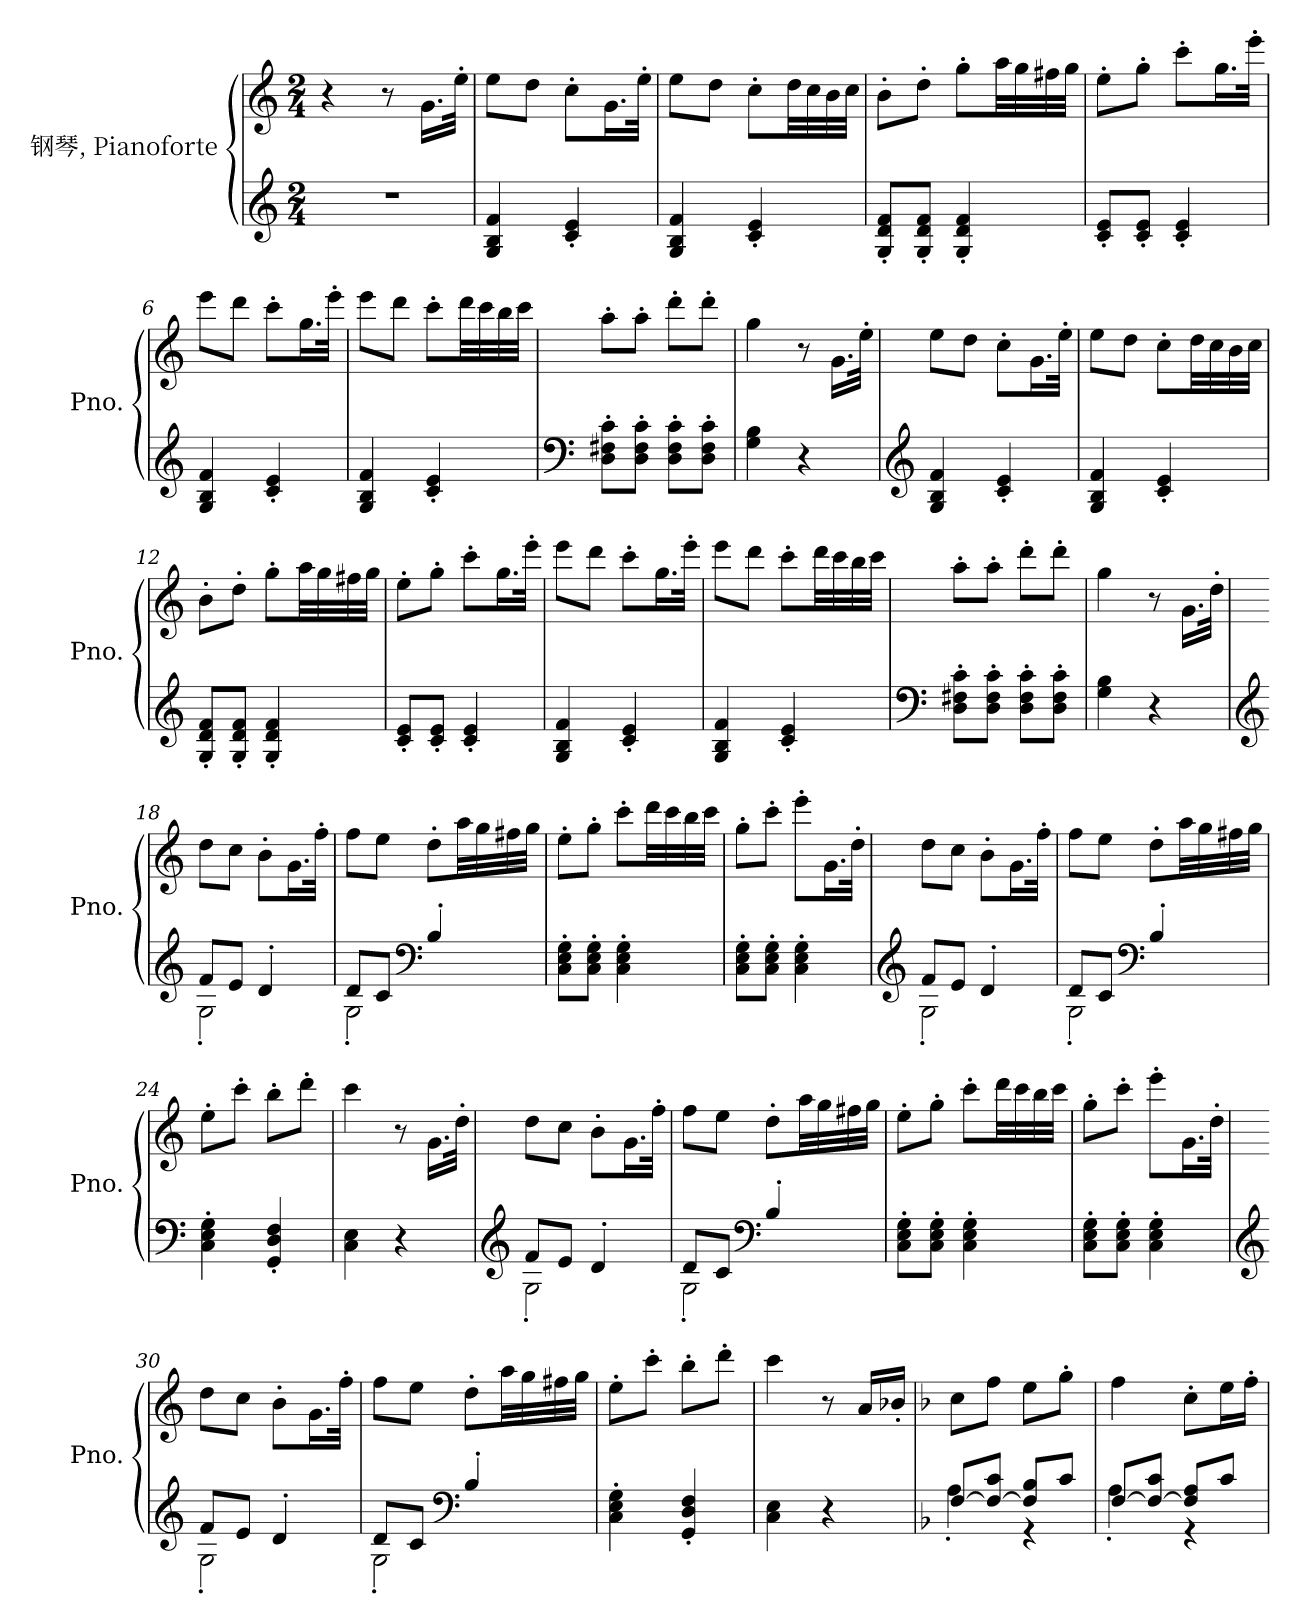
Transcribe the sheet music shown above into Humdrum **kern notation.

**kern	**kern
*part2	*part1
*staff2	*staff1
*I"钢琴, Pianoforte	*I"钢琴, Pianoforte
*I'Pno.	*I'Pno.
*clefG2	*clefG2
*k[]	*k[]
*M2/4	*M2/4
*MM109	*MM109
=1	=1
2r	4r
.	8r
.	16.g\LL
.	32ee'\JJk
=2	=2
4G/ 4B/ 4f/	8ee\L
.	8dd\J
4c/' 4e/'	8cc'\L
.	16.g\L
.	32ee'\JJk
=3	=3
4G/ 4B/ 4f/	8ee\L
.	8dd\J
4c/' 4e/'	8cc'\L
.	32dd\LL
.	32cc\
.	32b\
.	32cc\JJJ
=4	=4
8G/' 8d/' 8f/'L	8b'\L
8G/' 8d/' 8f/'J	8dd'\J
4G/' 4d/' 4f/'	8gg'\L
.	32aa\LL
.	32gg\
.	32ff#X\
.	32gg\JJJ
=5	=5
8c/' 8e/'L	8ee'\L
8c/' 8e/'J	8gg'\J
4c/' 4e/'	8ccc'\L
.	16.gg\L
.	32eee'\JJk
!!LO:LB:g=z
=6	=6
4G/ 4B/ 4f/	8eee\L
.	8ddd\J
4c/' 4e/'	8ccc'\L
.	16.gg\L
.	32eee'\JJk
=7	=7
4G/ 4B/ 4f/	8eee\L
.	8ddd\J
4c/' 4e/'	8ccc'\L
.	32ddd\LL
.	32ccc\
.	32bb\
.	32ccc\JJJ
=8	=8
*clefF4	*
8D\' 8F#X\' 8c\'L	8aa'\L
8D\' 8F#\' 8c\'J	8aa'\J
8D\' 8F#\' 8c\'L	8ddd'\L
8D\' 8F#\' 8c\'J	8ddd'\J
=9	=9
4G\ 4B\	4gg\
4r	8r
.	16.g\LL
.	32ee'\JJk
=10	=10
*clefG2	*
4G/ 4B/ 4f/	8ee\L
.	8dd\J
4c/' 4e/'	8cc'\L
.	16.g\L
.	32ee'\JJk
!!LO:LB:g=z
=11	=11
4G/ 4B/ 4f/	8ee\L
.	8dd\J
4c/' 4e/'	8cc'\L
.	32dd\LL
.	32cc\
.	32b\
.	32cc\JJJ
=12	=12
8G/' 8d/' 8f/'L	8b'\L
8G/' 8d/' 8f/'J	8dd'\J
4G/' 4d/' 4f/'	8gg'\L
.	32aa\LL
.	32gg\
.	32ff#X\
.	32gg\JJJ
=13	=13
8c/' 8e/'L	8ee'\L
8c/' 8e/'J	8gg'\J
4c/' 4e/'	8ccc'\L
.	16.gg\L
.	32eee'\JJk
=14	=14
4G/ 4B/ 4f/	8eee\L
.	8ddd\J
4c/' 4e/'	8ccc'\L
.	16.gg\L
.	32eee'\JJk
=15	=15
4G/ 4B/ 4f/	8eee\L
.	8ddd\J
4c/' 4e/'	8ccc'\L
.	32ddd\LL
.	32ccc\
.	32bb\
.	32ccc\JJJ
!!LO:LB:g=z
=16	=16
*clefF4	*
8D\' 8F#X\' 8c\'L	8aa'\L
8D\' 8F#\' 8c\'J	8aa'\J
8D\' 8F#\' 8c\'L	8ddd'\L
8D\' 8F#\' 8c\'J	8ddd'\J
=17	=17
4G\ 4B\	4gg\
4r	8r
.	16.g\LL
.	32dd'\JJk
=18	=18
*clefG2	*
*^	*
8f/L	2G'\	8dd\L
8e/J	.	8cc\J
4d'/	.	8b'\L
.	.	16.g\L
.	.	32ff'\JJk
=19	=19	=19
8d/L	2G'\	8ff\L
8c/J	.	8ee\J
*clefF4	*	*
4B'/	.	8dd'\L
.	.	32aa\LL
.	.	32gg\
.	.	32ff#X\
.	.	32gg\JJJ
*v	*v	*
=20	=20
8C\' 8E\' 8G\'L	8ee'\L
8C\' 8E\' 8G\'J	8gg'\J
4C\' 4E\' 4G\'	8ccc'\L
.	32ddd\LL
.	32ccc\
.	32bb\
.	32ccc\JJJ
!!LO:LB:g=z
=21	=21
8C\' 8E\' 8G\'L	8gg'\L
8C\' 8E\' 8G\'J	8ccc'\J
4C\' 4E\' 4G\'	8eee'\L
.	16.g\L
.	32dd'\JJk
=22	=22
*clefG2	*
*^	*
8f/L	2G'\	8dd\L
8e/J	.	8cc\J
4d'/	.	8b'\L
.	.	16.g\L
.	.	32ff'\JJk
=23	=23	=23
8d/L	2G'\	8ff\L
8c/J	.	8ee\J
*clefF4	*	*
4B'/	.	8dd'\L
.	.	32aa\LL
.	.	32gg\
.	.	32ff#X\
.	.	32gg\JJJ
*v	*v	*
=24	=24
4C\' 4E\' 4G\'	8ee'\L
.	8ccc'\J
4GG/' 4D/' 4F/'	8bb'\L
.	8ddd'\J
=25	=25
4C\ 4E\	4ccc\
4r	8r
.	16.g\LL
.	32dd'\JJk
=26	=26
*clefG2	*
*^	*
8f/L	2G'\	8dd\L
8e/J	.	8cc\J
4d'/	.	8b'\L
.	.	16.g\L
.	.	32ff'\JJk
!!LO:LB:g=z
=27	=27	=27
8d/L	2G'\	8ff\L
8c/J	.	8ee\J
*clefF4	*	*
4B'/	.	8dd'\L
.	.	32aa\LL
.	.	32gg\
.	.	32ff#X\
.	.	32gg\JJJ
*v	*v	*
=28	=28
8C\' 8E\' 8G\'L	8ee'\L
8C\' 8E\' 8G\'J	8gg'\J
4C\' 4E\' 4G\'	8ccc'\L
.	32ddd\LL
.	32ccc\
.	32bb\
.	32ccc\JJJ
=29	=29
8C\' 8E\' 8G\'L	8gg'\L
8C\' 8E\' 8G\'J	8ccc'\J
4C\' 4E\' 4G\'	8eee'\L
.	16.g\L
.	32dd'\JJk
=30	=30
*clefG2	*
*^	*
8f/L	2G'\	8dd\L
8e/J	.	8cc\J
4d'/	.	8b'\L
.	.	16.g\L
.	.	32ff'\JJk
=31	=31	=31
8d/L	2G'\	8ff\L
8c/J	.	8ee\J
*clefF4	*	*
4B'/	.	8dd'\L
.	.	32aa\LL
.	.	32gg\
.	.	32ff#X\
.	.	32gg\JJJ
*v	*v	*
!!LO:PB:g=z
=32	=32
4C\' 4E\' 4G\'	8ee'\L
.	8ccc'\J
4GG/' 4D/' 4F/'	8bb'\L
.	8ddd'\J
=33	=33
4C\ 4E\	4ccc\
4r	8r
.	16a/LL
.	16b-X'/JJ
=34	=34
*k[b-]	*k[b-]
*^	*
[8F/L	4A'\	8cc\L
8F/_ 8c/J	.	8ff\J
8F/] 8B-/L	4r	8ee\L
8c/J	.	8gg'\J
=35	=35	=35
[8F/L	4A'\	4ff\
8F/_ 8c/J	.	.
8F/] 8A/L	4r	8cc'\L
8c/J	.	16ee\L
.	.	16ff'\JJ
*v	*v	*
=	=
*-	*-
